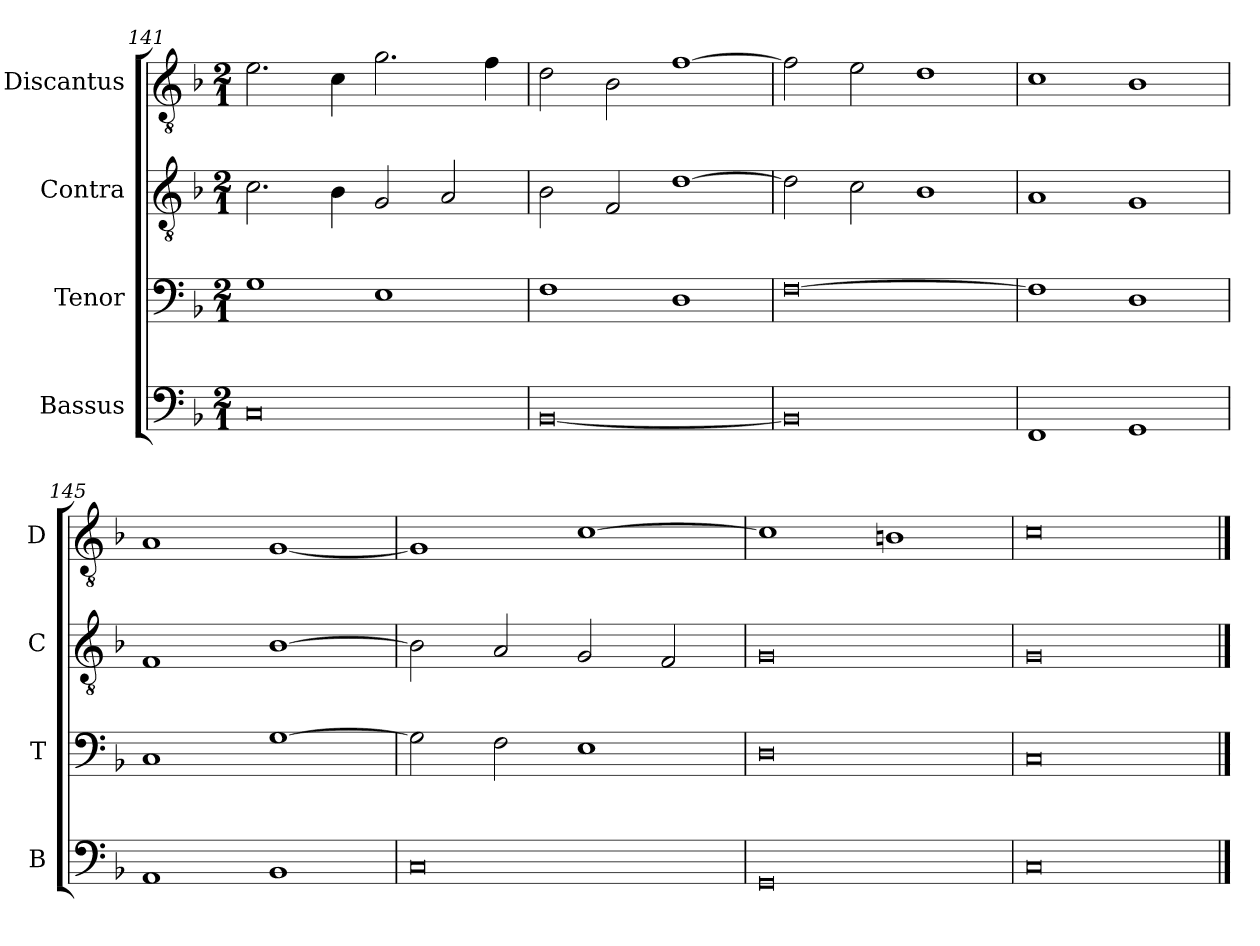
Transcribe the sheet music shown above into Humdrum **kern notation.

**kern	**kern	**kern	**kern
*part4	*part3	*part2	*part1
*staff4	*staff3	*staff2	*staff1
*I"Bassus	*I"Tenor	*I"Contra	*I"Discantus
*I'B	*I'T	*I'C	*I'D
*clefF4	*clefF4	*clefGv2	*clefGv2
*k[b-]	*k[b-]	*k[b-]	*k[b-]
*M2/1	*M2/1	*M2/1	*M2/1
=141	=141	=141	=141
0C	1G	2.c\	2.e\
.	.	4B-\	4c\
.	1E	2G/	2.g\
.	.	2A/	.
.	.	.	4f\
=142	=142	=142	=142
[0BB-	1F	2B-\	2d\
.	.	2F/	2B-\
.	1D	[1d	[1f
=143	=143	=143	=143
0BB-]	[0F	2d\]	2f\]
.	.	2c\	2e\
.	.	1B-	1d
=144	=144	=144	=144
1FF	1F]	1A	1c
1GG	1D	1G	1B-
=145	=145	=145	=145
1AA	1C	1F	1A
1BB-	[1G	[1B-	[1G
=146	=146	=146	=146
0C	2G\]	2B-\]	1G]
.	2F\	2A/	.
.	1E	2G/	[1c
.	.	2F/	.
=147	=147	=147	=147
0GG	0D	0G	1c]
.	.	.	1Bn
=148	=148	=148	=148
0C	0C	0G	0c
==	==	==	==
*-	*-	*-	*-
